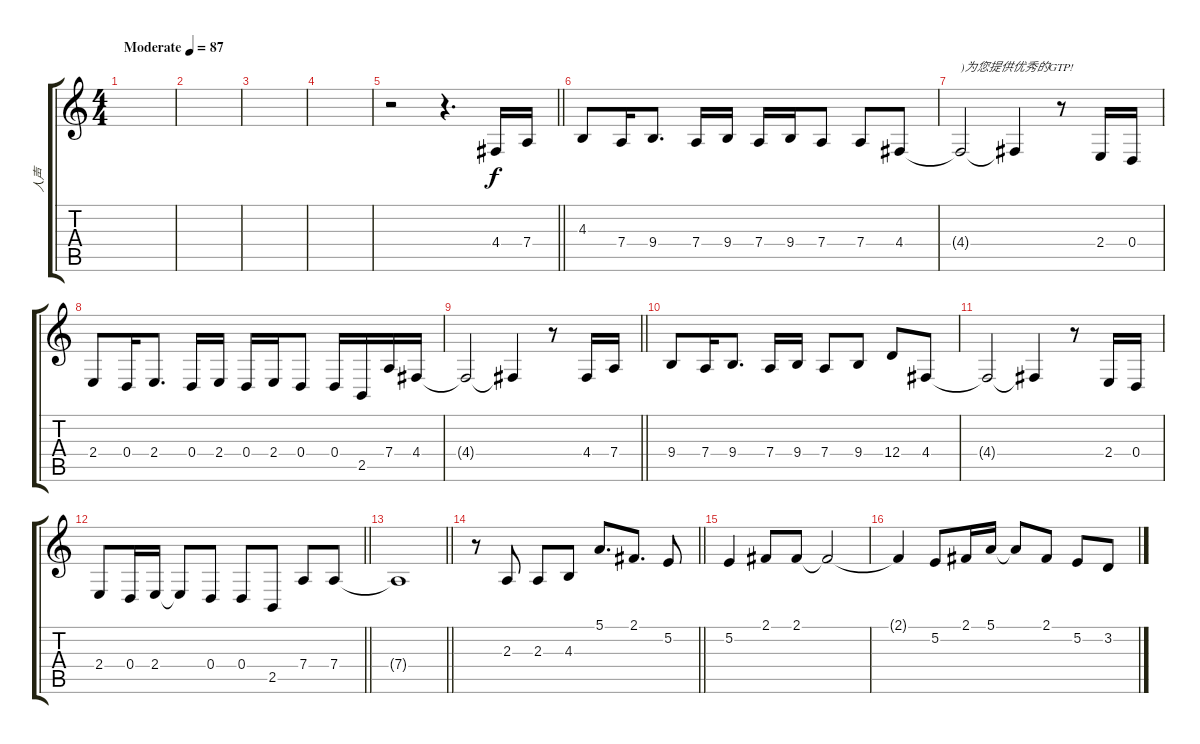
\track ("人声" "人声") {instrument lead6voice}
\staff {score tabs}
\tuning (E4 B3 G3 D3 A2 E2) {hide}
\ts (4 4)
\tempo (87 "Moderate")
\clef g2
\ks c
|
|
|
|
\barLineRight lightlight
r.2 r.4{d} 4.4.16 7.4.16 |
\section ("" "")
4.3.8 7.4.16 9.4.8{d} 7.4.16 9.4.16 7.4.16 9.4.16 7.4.8 7.4.8 4.4.8 |
4.4{t}.2{txt ")为您提供优秀的GTP!"} 4.4{t}.4 r.8 2.4.16 0.4.16 |
2.4.8 0.4.16 2.4.8{d} 0.4.16 2.4.16 0.4.16 2.4.16 0.4.8 0.4.16 2.5.16 7.4.16 4.4.16 |
\barLineRight lightlight
4.4{t}.2 4.4{t}.4 r.8 4.4.16 7.4.16 |
9.4.8 7.4.16 9.4.8{d} 7.4.16 9.4.16 7.4.8 9.4.8 12.4.8 4.4.8 |
4.4{t}.2 4.4{t}.4 r.8 2.4.16 0.4.16 |
\barLineRight lightlight
2.4.8 0.4.16 2.4.16 2.4{t}.8 0.4.8 0.4.8 2.5.8 7.4.8 7.4.8 |
\section ("" "")
\barLineRight lightlight
7.4{t}.1 |
\barLineRight lightlight
r.8 2.3.8 2.3.8 4.3.8 5.1.8{d} 2.1.8{d} 5.2.8 |
\section ("" "")
5.2.4 2.1.8 2.1.8 2.1{t}.2 |
2.1{t}.4 5.2.8 2.1.16 5.1.16 5.1{t}.8 2.1.8 5.2.8 3.2.8
